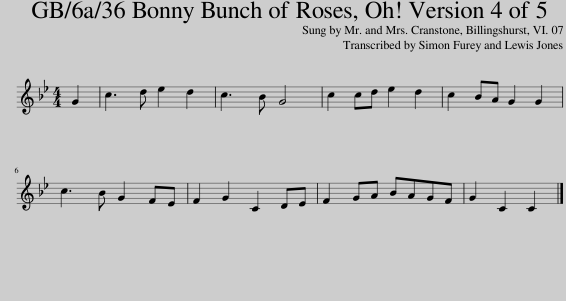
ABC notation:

X:1
L:1/8
M:4/4
I:linebreak $
K:Bb
V:1 treble
V:1
 G2 | c3 d e2 d2 | c3 B G4 | c2 cd e2 d2 | c2 BA G2 G2 |$ %5
 c3 B G2 FE | F2 G2 C2 DE | F2 GA BAGF | G2 C2 C2 |] %9
